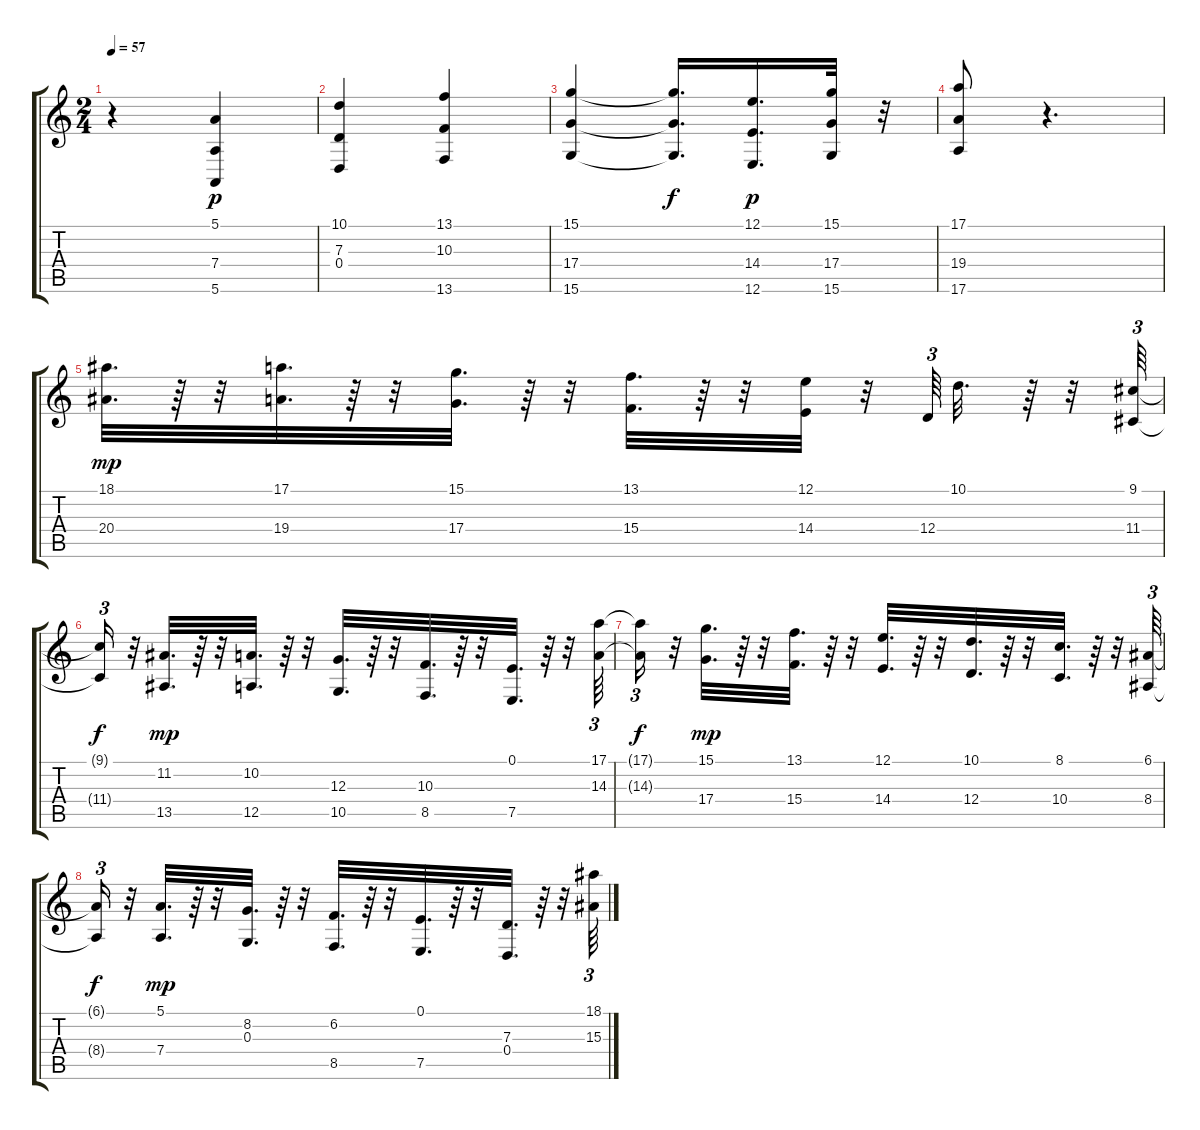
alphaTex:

\track "" {instrument stringensemble1}
\staff {score tabs}
\tuning (E4 B3 G3 D3 A2 E2) {hide}
\ts (2 4)
\tempo 57
\clef g2
\ks c
r.4{dy p} (5.1 7.4 5.6).4 |
(10.1 7.3 0.4).4 (13.1 10.3 13.6).4 |
(15.1 17.4 15.6).4 (15.1{t} 17.4{t} 15.6{t}).16{d dy f} (12.1 14.4 12.6).16{d dy p} (15.1 17.4 15.6).32 r.32 |
(17.1 19.4 17.6).8 r.4{d} |
(18.1 20.4).32{d dy mp} r.64 r.32 (17.1 19.4).32{d} r.64 r.32 (15.1 17.4).32{d} r.64 r.32 (13.1 15.4).32{d} r.64 r.32 (12.1 14.4).32 r.32 12.4.64{tu (3 2)} 10.1.32{d} r.64 r.32 (9.1 11.4).64{tu (3 2)} |
(9.1{t} 11.4{t}).16{tu (3 2) dy f} r.32 (11.2 13.5).32{d dy mp} r.64 r.32 (10.2 12.5).32{d} r.64 r.32 (12.3 10.5).32{d} r.64 r.32 (10.3 8.5).32{d} r.64 r.32 (0.1 7.5).32{d} r.64 r.32 (17.1 14.3).64{tu (3 2)} |
(17.1{t} 14.3{t}).16{tu (3 2) dy f} r.32 (15.1 17.4).32{d dy mp} r.64 r.32 (13.1 15.4).32{d} r.64 r.32 (12.1 14.4).32{d} r.64 r.32 (10.1 12.4).32{d} r.64 r.32 (8.1 10.4).32{d} r.64 r.32 (6.1 8.4).64{tu (3 2)} |
(6.1{t} 8.4{t}).16{tu (3 2) dy f} r.32 (5.1 7.4).32{d dy mp} r.64 r.32 (8.2 0.3).32{d} r.64 r.32 (6.2 8.5).32{d} r.64 r.32 (0.1 7.5).32{d} r.64 r.32 (7.3 0.4).32{d} r.64 r.32 (18.1 15.3).64{tu (3 2)}
